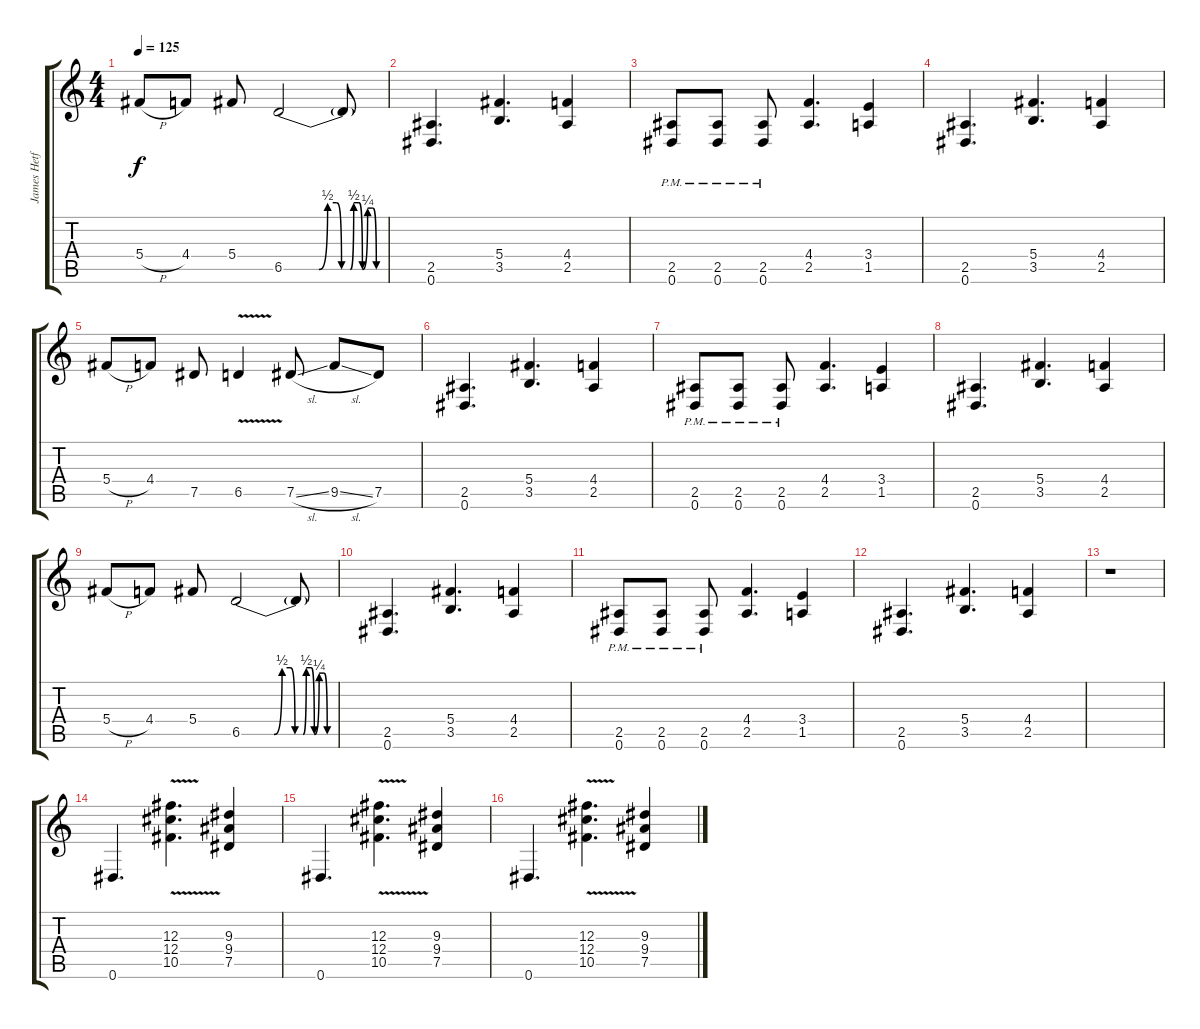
\track ("James Hetfield" "James Hetf") {instrument distortionguitar}
\staff {score tabs}
\tuning (Eb4 Bb3 Gb3 Db3 Ab2 Eb2) {hide}
\ts (4 4)
\tempo 125
\clef g2
\ks c
5.4{h}.8{dy f} 4.4.8 5.4.8 6.5{be (custom 0 0 20 0 25 2 30 2 33 0 38 0 40 2 43 2 45 0 48 1 51 1 53 0 60 0)}.2 6.5{t}.8 |
(2.5 0.6).4{d} (5.4 3.5).4{d} (4.4 2.5).4 |
(2.5{pm} 0.6{pm}).8 (2.5{pm} 0.6{pm}).8 (2.5{pm} 0.6{pm}).8 (4.4 2.5).4{d} (3.4 1.5).4 |
(2.5 0.6).4{d} (5.4 3.5).4{d} (4.4 2.5).4 |
5.4{h}.8 4.4.8 7.5.8 6.5{v}.4 7.5{sl}.8 9.5{sl}.8 7.5.8 |
(2.5 0.6).4{d} (5.4 3.5).4{d} (4.4 2.5).4 |
(2.5{pm} 0.6{pm}).8 (2.5{pm} 0.6{pm}).8 (2.5{pm} 0.6{pm}).8 (4.4 2.5).4{d} (3.4 1.5).4 |
(2.5 0.6).4{d} (5.4 3.5).4{d} (4.4 2.5).4 |
5.4{h}.8 4.4.8 5.4.8 6.5{be (custom 0 0 20 0 25 2 30 2 33 0 38 0 40 2 43 2 45 0 48 1 51 1 53 0 60 0)}.2 6.5{t}.8 |
(2.5 0.6).4{d} (5.4 3.5).4{d} (4.4 2.5).4 |
(2.5{pm} 0.6{pm}).8 (2.5{pm} 0.6{pm}).8 (2.5{pm} 0.6{pm}).8 (4.4 2.5).4{d} (3.4 1.5).4 |
(2.5 0.6).4{d} (5.4 3.5).4{d} (4.4 2.5).4 |
r.1 |
0.6.4{d} (12.3{v} 12.4{v} 10.5{v}).4{d} (9.3 9.4 7.5).4 |
0.6.4{d} (12.3{v} 12.4{v} 10.5{v}).4{d} (9.3 9.4 7.5).4 |
0.6.4{d} (12.3{v} 12.4{v} 10.5{v}).4{d} (9.3 9.4 7.5).4
